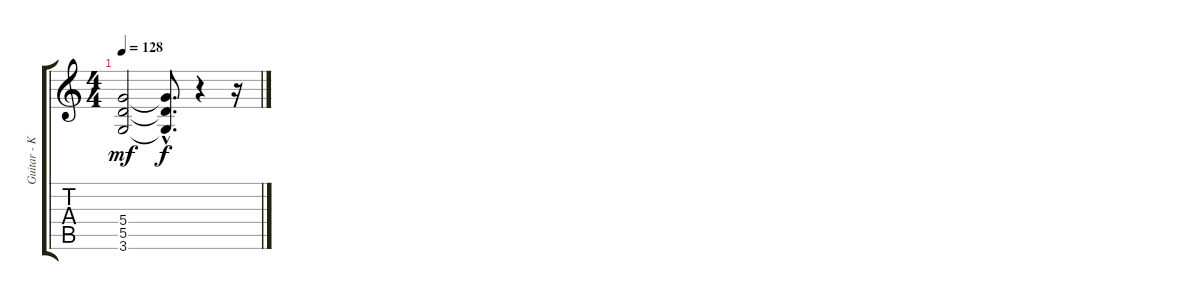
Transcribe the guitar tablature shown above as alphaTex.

\track ("Guitar - Kris Roe" "Guitar - K") {instrument distortionguitar}
\staff {score tabs}
\tuning (E4 B3 G3 D3 A2 E2) {hide}
\ts (4 4)
\tempo 128
\clef g2
\ks c
(5.4 5.5 3.6).2{dy mf} (5.4{hac t} 5.5{hac t} 3.6{hac t}).8{d dy f} r.4 r.16
